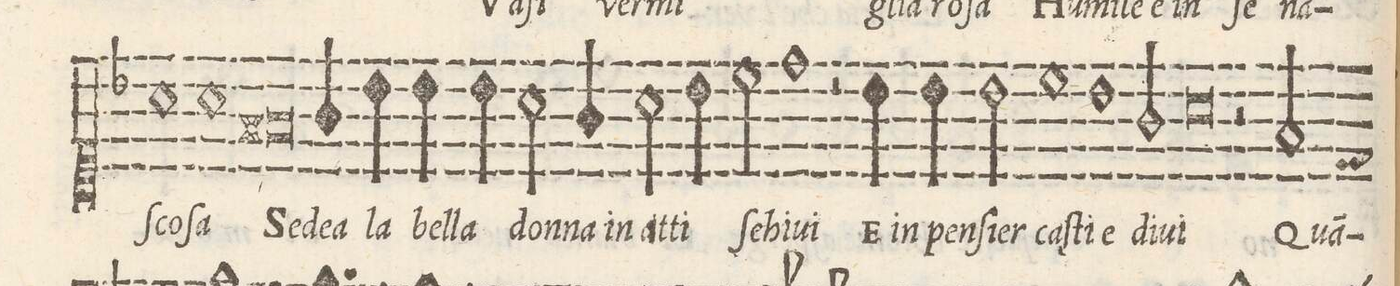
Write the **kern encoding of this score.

**kern	**text
*I"CANTO	*
*clefC1	*
*k[b-]	*
*met(C)	*
*M2/1	*
1a	-ſco-
=5-	=5-
1a	-ſa
0f#X	Se-
=6-	=6-
4g/	-dea
4b-\	la
4b-\	bel-
4b-\	-la
=7-	=7-
2a\	don-
4g/	na in
2a\	at-
4b-\	-ti
2cc\	ſchi-
=8-	=8-
1dd	-ui
2r	.
4b-\	E in
4b-\	pen-
=9-	=9-
2b-\	-ſier
1cc	ca-
1b-\	ſti e
=10-	=10-
2g/	di-
0a	-ui
=11-	=11-
2r	.
2fny/	quã(n)-
=12-	=12-
*-	*-
